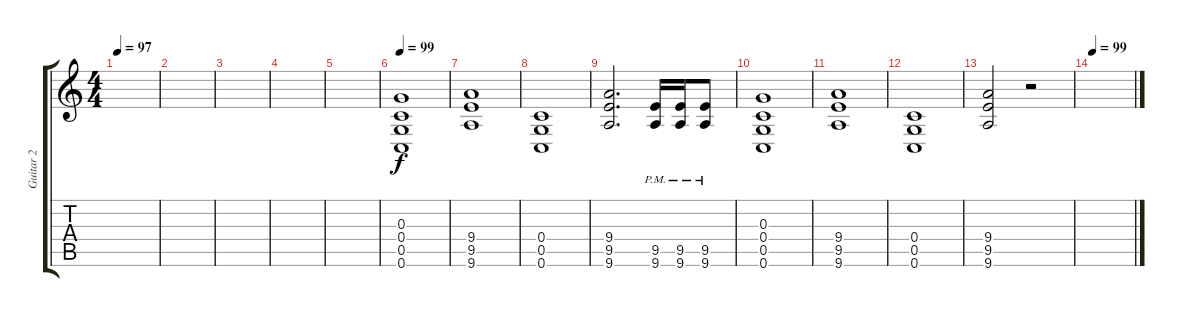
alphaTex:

\track ("Guitar 2" "Guitar 2") {instrument distortionguitar}
\staff {score tabs}
\tuning (E4 C4 G3 C3 G2 C2) {hide}
\ts (4 4)
\tempo 97
\clef g2
\ks c
|
|
|
|
|
\tempo 99
(0.3 0.4 0.5 0.6).1 |
(9.4 9.5 9.6).1 |
(0.4 0.5 0.6).1 |
(9.4 9.5 9.6).2{d} (9.5{pm} 9.6{pm}).16 (9.5{pm} 9.6{pm}).16 (9.5{pm} 9.6{pm}).8 |
(0.3 0.4 0.5 0.6).1 |
(9.4 9.5 9.6).1 |
(0.4 0.5 0.6).1 |
(9.4 9.5 9.6).2 r.2 |
\tempo 99
